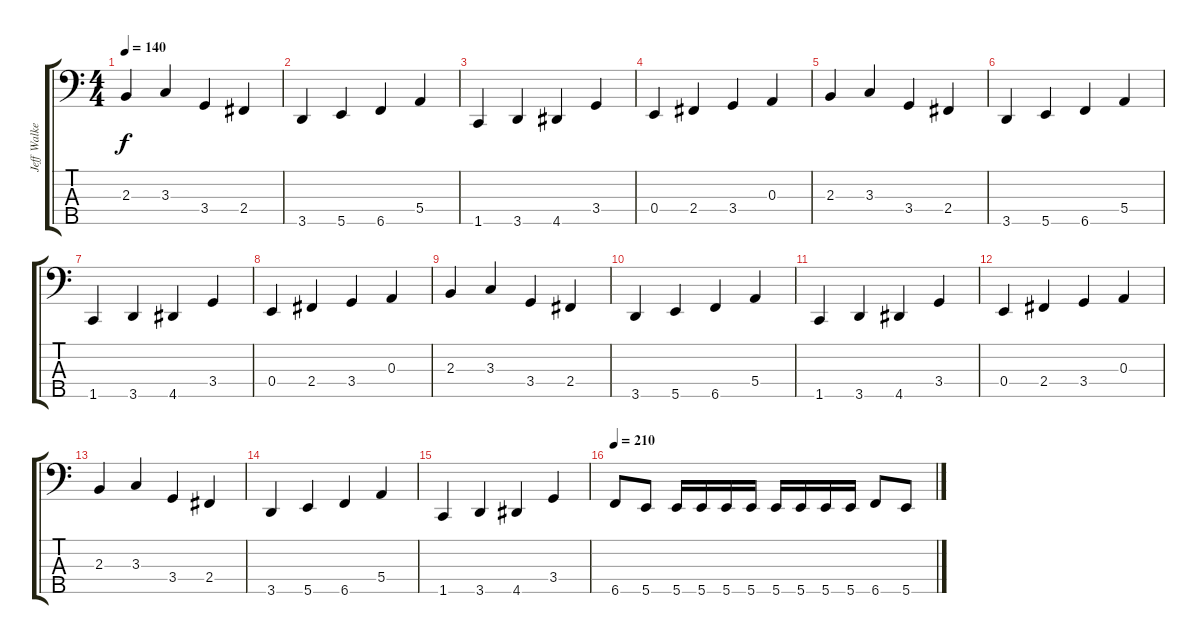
\track ("Jeff Walker" "Jeff Walke") {instrument electricbasspick}
\staff {score tabs}
\tuning (G2 D2 A1 E1 B0) {hide}
\ts (4 4)
\tempo 140
\clef f4
\ks c
2.3.4{dy f} 3.3.4 3.4.4 2.4.4 |
3.5.4 5.5.4 6.5.4 5.4.4 |
1.5.4 3.5.4 4.5.4 3.4.4 |
0.4.4 2.4.4 3.4.4 0.3.4 |
2.3.4 3.3.4 3.4.4 2.4.4 |
3.5.4 5.5.4 6.5.4 5.4.4 |
1.5.4 3.5.4 4.5.4 3.4.4 |
0.4.4 2.4.4 3.4.4 0.3.4 |
2.3.4 3.3.4 3.4.4 2.4.4 |
3.5.4 5.5.4 6.5.4 5.4.4 |
1.5.4 3.5.4 4.5.4 3.4.4 |
0.4.4 2.4.4 3.4.4 0.3.4 |
2.3.4 3.3.4 3.4.4 2.4.4 |
3.5.4 5.5.4 6.5.4 5.4.4 |
1.5.4 3.5.4 4.5.4 3.4.4 |
\tempo 210
6.5.8 5.5.8 5.5.16 5.5.16 5.5.16 5.5.16 5.5.16 5.5.16 5.5.16 5.5.16 6.5.8 5.5.8
